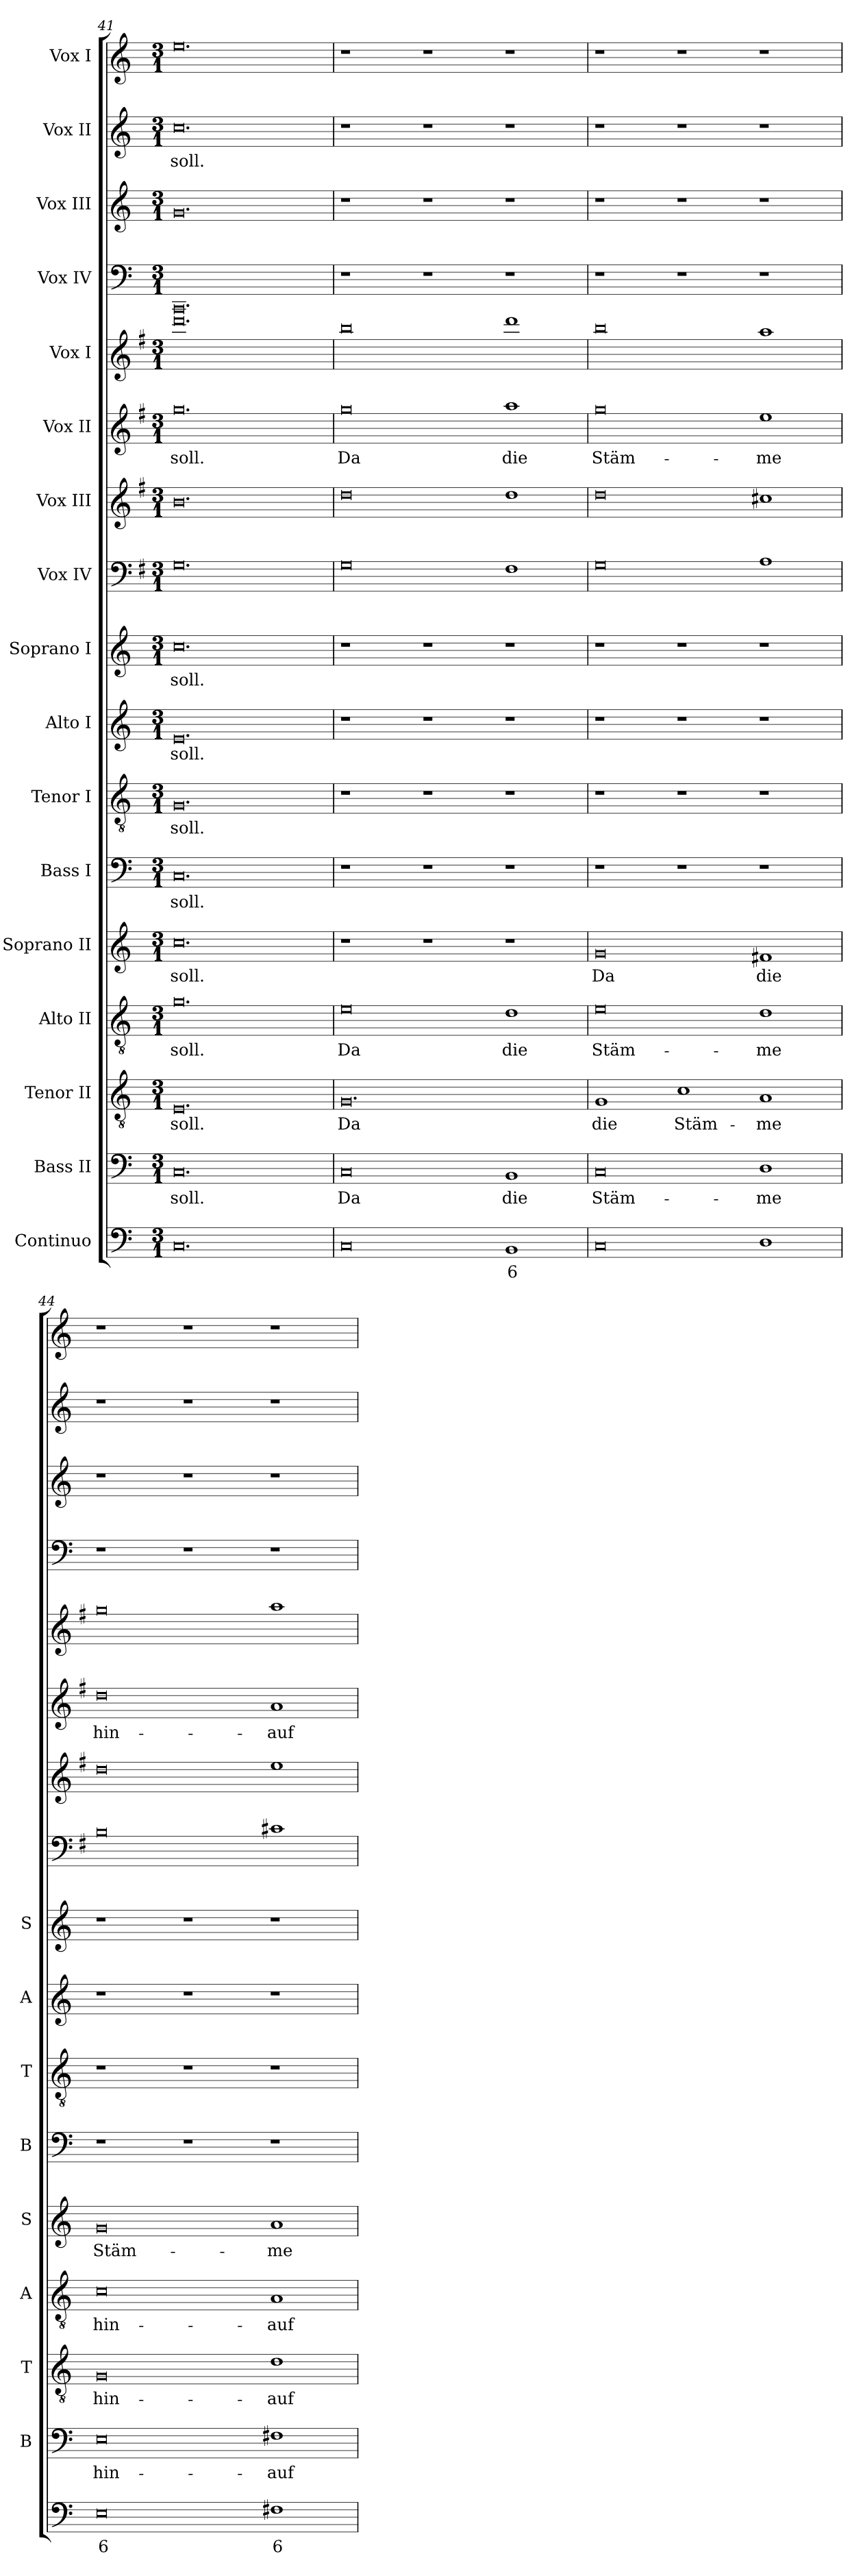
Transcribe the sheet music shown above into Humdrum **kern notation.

**kern	**text	**kern	**text	**kern	**text	**kern	**text	**kern	**text	**kern	**text	**kern	**text	**kern	**text	**kern	**text	**kern	**kern	**kern	**text	**kern	**kern	**kern	**kern	**text	**kern
*part17	*part17	*part16	*part16	*part15	*part15	*part14	*part14	*part13	*part13	*part12	*part12	*part11	*part11	*part10	*part10	*part9	*part9	*part8	*part7	*part6	*part6	*part5	*part4	*part3	*part2	*part2	*part1
*staff17	*staff17	*staff16	*staff16	*staff15	*staff15	*staff14	*staff14	*staff13	*staff13	*staff12	*staff12	*staff11	*staff11	*staff10	*staff10	*staff9	*staff9	*staff8	*staff7	*staff6	*staff6	*staff5	*staff4	*staff3	*staff2	*staff2	*staff1
*I"Continuo	*	*I"Bass II	*	*I"Tenor II	*	*I"Alto II	*	*I"Soprano II	*	*I"Bass I	*	*I"Tenor I	*	*I"Alto I	*	*I"Soprano I	*	*I"Vox IV	*I"Vox III	*I"Vox II	*	*I"Vox I	*I"Vox IV	*I"Vox III	*I"Vox II	*	*I"Vox I
*	*	*I'B	*	*I'T	*	*I'A	*	*I'S	*	*I'B	*	*I'T	*	*I'A	*	*I'S	*	*	*	*	*	*	*	*	*	*	*
*clefF4	*	*clefF4	*	*clefGv2	*	*clefGv2	*	*clefG2	*	*clefF4	*	*clefGv2	*	*clefG2	*	*clefG2	*	*clefF4	*clefG2	*clefG2	*	*clefG2	*clefF4	*clefG2	*clefG2	*	*clefG2
*	*	*	*	*	*	*	*	*	*	*	*	*	*	*	*	*	*	*ITrd4c7	*ITrd4c7	*ITrd4c7	*	*ITrd4c7	*	*	*	*	*
*k[]	*	*k[]	*	*k[]	*	*k[]	*	*k[]	*	*k[]	*	*k[]	*	*k[]	*	*k[]	*	*k[]	*k[]	*k[]	*	*k[]	*k[]	*k[]	*k[]	*	*k[]
*C:	*	*C:	*	*C:	*	*C:	*	*C:	*	*C:	*	*C:	*	*C:	*	*C:	*	*C:	*C:	*C:	*	*C:	*C:	*C:	*C:	*	*C:
*M3/1	*	*M3/1	*	*M3/1	*	*M3/1	*	*M3/1	*	*M3/1	*	*M3/1	*	*M3/1	*	*M3/1	*	*M3/1	*M3/1	*M3/1	*	*M3/1	*M3/1	*M3/1	*M3/1	*	*M3/1
=41	=41	=41	=41	=41	=41	=41	=41	=41	=41	=41	=41	=41	=41	=41	=41	=41	=41	=41	=41	=41	=41	=41	=41	=41	=41	=41	=41
!	!	!	!LO:LY:b	!	!LO:LY:b	!	!LO:LY:b	!	!LO:LY:b	!	!LO:LY:b	!	!LO:LY:b	!	!LO:LY:b	!	!LO:LY:b	!	!	!	!LO:LY:b	!	!	!	!	!LO:LY:b	!
0.C	.	0.C	soll.	0.E	soll.	0.g	soll.	0.cc	soll.	0.C	soll.	0.G	soll.	0.e	soll.	0.cc	soll.	0.C	0.e	0.cc	soll.	0.gg	0.CC	0.g	0.cc	soll.	0.ee
=42	=42	=42	=42	=42	=42	=42	=42	=42	=42	=42	=42	=42	=42	=42	=42	=42	=42	=42	=42	=42	=42	=42	=42	=42	=42	=42	=42
!	!	!	!LO:LY:b	!	!LO:LY:b	!	!LO:LY:b	!	!	!	!	!	!	!	!	!	!	!	!	!	!LO:LY:b	!	!	!	!	!	!
0C	.	0C	Da	0.G	Da	0e	Da	1r	.	1r	.	1r	.	1r	.	1r	.	0C	0g	0cc	Da	0ee	1r	1r	1r	.	1r
.	.	.	.	.	.	.	.	1r	.	1r	.	1r	.	1r	.	1r	.	.	.	.	.	.	1r	1r	1r	.	1r
!	!LO:LY:b	!	!LO:LY:b	!	!	!	!LO:LY:b	!	!	!	!	!	!	!	!	!	!	!	!	!	!LO:LY:b	!	!	!	!	!	!
1BB	6	1BB	die	.	.	1d	die	1r	.	1r	.	1r	.	1r	.	1r	.	1BB	1g	1dd	die	1gg	1r	1r	1r	.	1r
=43	=43	=43	=43	=43	=43	=43	=43	=43	=43	=43	=43	=43	=43	=43	=43	=43	=43	=43	=43	=43	=43	=43	=43	=43	=43	=43	=43
!	!	!	!LO:LY:b	!	!LO:LY:b	!	!LO:LY:b	!	!LO:LY:b	!	!	!	!	!	!	!	!	!	!	!	!LO:LY:b	!	!	!	!	!	!
0C	.	0C	Stäm-	1G	die	0e	Stäm-	0g	Da	1r	.	1r	.	1r	.	1r	.	0C	0g	0cc	Stäm-	0ee	1r	1r	1r	.	1r
!	!	!	!	!	!LO:LY:b	!	!	!	!	!	!	!	!	!	!	!	!	!	!	!	!	!	!	!	!	!	!
.	.	.	.	1c	Stäm-	.	.	.	.	1r	.	1r	.	1r	.	1r	.	.	.	.	.	.	1r	1r	1r	.	1r
!	!	!	!LO:LY:b	!	!LO:LY:b	!	!LO:LY:b	!	!LO:LY:b	!	!	!	!	!	!	!	!	!	!	!	!LO:LY:b	!	!	!	!	!	!
1D	.	1D	-me	1A	-me	1d	-me	1f#X	die	1r	.	1r	.	1r	.	1r	.	1D	1f#X	1a	-me	1dd	1r	1r	1r	.	1r
=44	=44	=44	=44	=44	=44	=44	=44	=44	=44	=44	=44	=44	=44	=44	=44	=44	=44	=44	=44	=44	=44	=44	=44	=44	=44	=44	=44
!	!LO:LY:b	!	!LO:LY:b	!	!LO:LY:b	!	!LO:LY:b	!	!LO:LY:b	!	!	!	!	!	!	!	!	!	!	!	!LO:LY:b	!	!	!	!	!	!
0E	6	0E	hin-	0G	hin-	0c	hin-	0g	Stäm-	1r	.	1r	.	1r	.	1r	.	0E	0g	0g	hin-	0cc	1r	1r	1r	.	1r
.	.	.	.	.	.	.	.	.	.	1r	.	1r	.	1r	.	1r	.	.	.	.	.	.	1r	1r	1r	.	1r
!	!LO:LY:b	!	!LO:LY:b	!	!LO:LY:b	!	!LO:LY:b	!	!LO:LY:b	!	!	!	!	!	!	!	!	!	!	!	!LO:LY:b	!	!	!	!	!	!
1F#X	6	1F#X	-auf	1d	-auf	1A	-auf	1a	-me	1r	.	1r	.	1r	.	1r	.	1F#X	1a	1d	-auf	1dd	1r	1r	1r	.	1r
=	=	=	=	=	=	=	=	=	=	=	=	=	=	=	=	=	=	=	=	=	=	=	=	=	=	=	=
*-	*-	*-	*-	*-	*-	*-	*-	*-	*-	*-	*-	*-	*-	*-	*-	*-	*-	*-	*-	*-	*-	*-	*-	*-	*-	*-	*-
